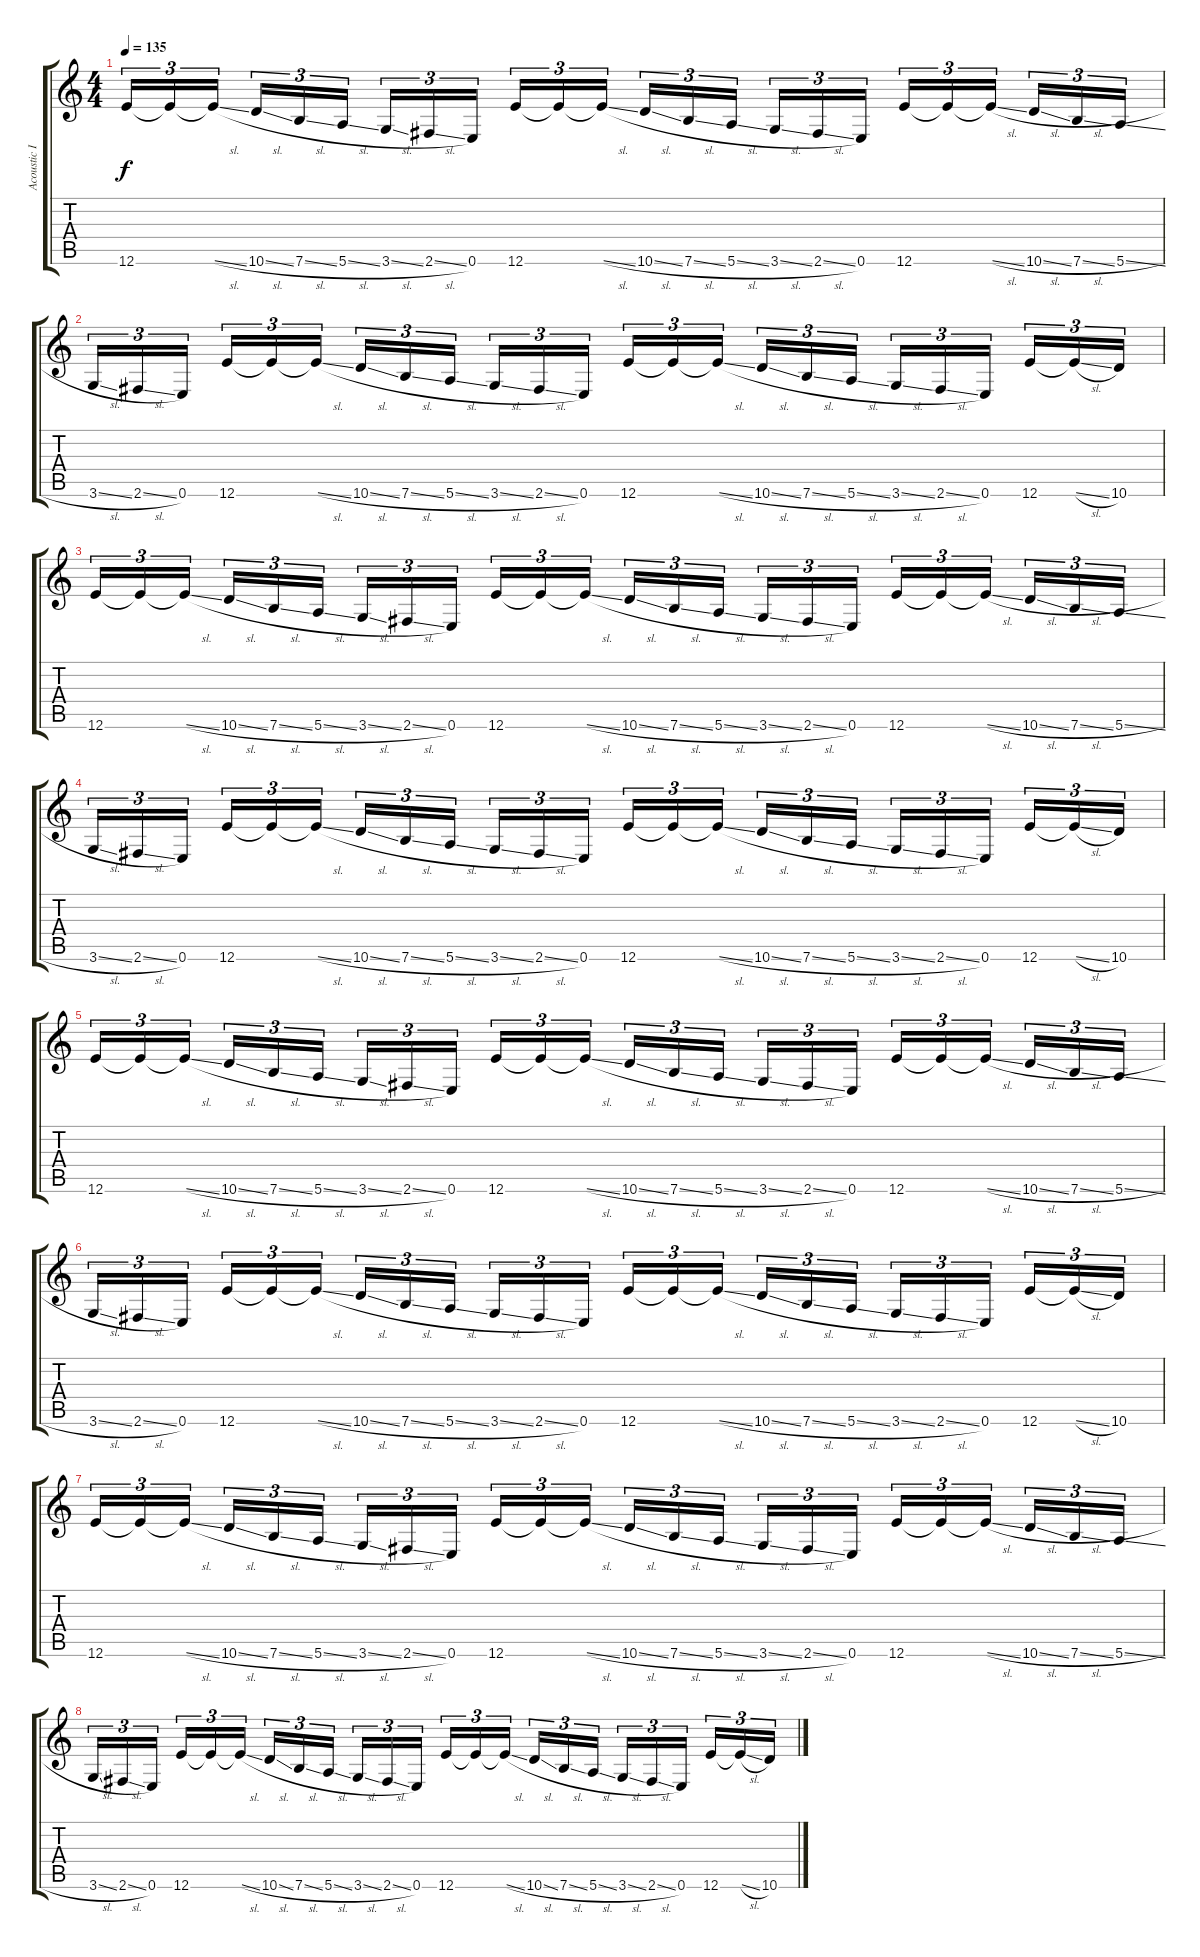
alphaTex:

\track ("Acoustic I" "Acoustic I") {instrument distortionguitar}
\staff {score tabs}
\tuning (E4 B3 G3 D3 A2 E2) {hide}
\ts (4 4)
\tempo 135
\clef g2
\ks c
12.6.16{tu (3 2) dy f instrument distortionguitar} 12.6{t}.16{tu (3 2)} 12.6{sl t}.16{tu (3 2)} 10.6{sl}.16{tu (3 2)} 7.6{sl}.16{tu (3 2)} 5.6{sl}.16{tu (3 2)} 3.6{sl}.16{tu (3 2)} 2.6{sl}.16{tu (3 2)} 0.6.16{tu (3 2)} 12.6.16{tu (3 2)} 12.6{t}.16{tu (3 2)} 12.6{sl t}.16{tu (3 2)} 10.6{sl}.16{tu (3 2)} 7.6{sl}.16{tu (3 2)} 5.6{sl}.16{tu (3 2)} 3.6{sl}.16{tu (3 2)} 2.6{sl}.16{tu (3 2)} 0.6.16{tu (3 2)} 12.6.16{tu (3 2)} 12.6{t}.16{tu (3 2)} 12.6{sl t}.16{tu (3 2)} 10.6{sl}.16{tu (3 2)} 7.6{sl}.16{tu (3 2)} 5.6{sl}.16{tu (3 2)} |
3.6{sl}.16{tu (3 2)} 2.6{sl}.16{tu (3 2)} 0.6.16{tu (3 2)} 12.6.16{tu (3 2)} 12.6{t}.16{tu (3 2)} 12.6{sl t}.16{tu (3 2)} 10.6{sl}.16{tu (3 2)} 7.6{sl}.16{tu (3 2)} 5.6{sl}.16{tu (3 2)} 3.6{sl}.16{tu (3 2)} 2.6{sl}.16{tu (3 2)} 0.6.16{tu (3 2)} 12.6.16{tu (3 2)} 12.6{t}.16{tu (3 2)} 12.6{sl t}.16{tu (3 2)} 10.6{sl}.16{tu (3 2)} 7.6{sl}.16{tu (3 2)} 5.6{sl}.16{tu (3 2)} 3.6{sl}.16{tu (3 2)} 2.6{sl}.16{tu (3 2)} 0.6.16{tu (3 2)} 12.6.16{tu (3 2)} 12.6{sl t}.16{tu (3 2)} 10.6.16{tu (3 2)} |
12.6.16{tu (3 2)} 12.6{t}.16{tu (3 2)} 12.6{sl t}.16{tu (3 2)} 10.6{sl}.16{tu (3 2)} 7.6{sl}.16{tu (3 2)} 5.6{sl}.16{tu (3 2)} 3.6{sl}.16{tu (3 2)} 2.6{sl}.16{tu (3 2)} 0.6.16{tu (3 2)} 12.6.16{tu (3 2)} 12.6{t}.16{tu (3 2)} 12.6{sl t}.16{tu (3 2)} 10.6{sl}.16{tu (3 2)} 7.6{sl}.16{tu (3 2)} 5.6{sl}.16{tu (3 2)} 3.6{sl}.16{tu (3 2)} 2.6{sl}.16{tu (3 2)} 0.6.16{tu (3 2)} 12.6.16{tu (3 2)} 12.6{t}.16{tu (3 2)} 12.6{sl t}.16{tu (3 2)} 10.6{sl}.16{tu (3 2)} 7.6{sl}.16{tu (3 2)} 5.6{sl}.16{tu (3 2)} |
3.6{sl}.16{tu (3 2)} 2.6{sl}.16{tu (3 2)} 0.6.16{tu (3 2)} 12.6.16{tu (3 2)} 12.6{t}.16{tu (3 2)} 12.6{sl t}.16{tu (3 2)} 10.6{sl}.16{tu (3 2)} 7.6{sl}.16{tu (3 2)} 5.6{sl}.16{tu (3 2)} 3.6{sl}.16{tu (3 2)} 2.6{sl}.16{tu (3 2)} 0.6.16{tu (3 2)} 12.6.16{tu (3 2)} 12.6{t}.16{tu (3 2)} 12.6{sl t}.16{tu (3 2)} 10.6{sl}.16{tu (3 2)} 7.6{sl}.16{tu (3 2)} 5.6{sl}.16{tu (3 2)} 3.6{sl}.16{tu (3 2)} 2.6{sl}.16{tu (3 2)} 0.6.16{tu (3 2)} 12.6.16{tu (3 2)} 12.6{sl t}.16{tu (3 2)} 10.6.16{tu (3 2)} |
12.6.16{tu (3 2)} 12.6{t}.16{tu (3 2)} 12.6{sl t}.16{tu (3 2)} 10.6{sl}.16{tu (3 2)} 7.6{sl}.16{tu (3 2)} 5.6{sl}.16{tu (3 2)} 3.6{sl}.16{tu (3 2)} 2.6{sl}.16{tu (3 2)} 0.6.16{tu (3 2)} 12.6.16{tu (3 2)} 12.6{t}.16{tu (3 2)} 12.6{sl t}.16{tu (3 2)} 10.6{sl}.16{tu (3 2)} 7.6{sl}.16{tu (3 2)} 5.6{sl}.16{tu (3 2)} 3.6{sl}.16{tu (3 2)} 2.6{sl}.16{tu (3 2)} 0.6.16{tu (3 2)} 12.6.16{tu (3 2)} 12.6{t}.16{tu (3 2)} 12.6{sl t}.16{tu (3 2)} 10.6{sl}.16{tu (3 2)} 7.6{sl}.16{tu (3 2)} 5.6{sl}.16{tu (3 2)} |
3.6{sl}.16{tu (3 2)} 2.6{sl}.16{tu (3 2)} 0.6.16{tu (3 2)} 12.6.16{tu (3 2)} 12.6{t}.16{tu (3 2)} 12.6{sl t}.16{tu (3 2)} 10.6{sl}.16{tu (3 2)} 7.6{sl}.16{tu (3 2)} 5.6{sl}.16{tu (3 2)} 3.6{sl}.16{tu (3 2)} 2.6{sl}.16{tu (3 2)} 0.6.16{tu (3 2)} 12.6.16{tu (3 2)} 12.6{t}.16{tu (3 2)} 12.6{sl t}.16{tu (3 2)} 10.6{sl}.16{tu (3 2)} 7.6{sl}.16{tu (3 2)} 5.6{sl}.16{tu (3 2)} 3.6{sl}.16{tu (3 2)} 2.6{sl}.16{tu (3 2)} 0.6.16{tu (3 2)} 12.6.16{tu (3 2)} 12.6{sl t}.16{tu (3 2)} 10.6.16{tu (3 2)} |
12.6.16{tu (3 2)} 12.6{t}.16{tu (3 2)} 12.6{sl t}.16{tu (3 2)} 10.6{sl}.16{tu (3 2)} 7.6{sl}.16{tu (3 2)} 5.6{sl}.16{tu (3 2)} 3.6{sl}.16{tu (3 2)} 2.6{sl}.16{tu (3 2)} 0.6.16{tu (3 2)} 12.6.16{tu (3 2)} 12.6{t}.16{tu (3 2)} 12.6{sl t}.16{tu (3 2)} 10.6{sl}.16{tu (3 2)} 7.6{sl}.16{tu (3 2)} 5.6{sl}.16{tu (3 2)} 3.6{sl}.16{tu (3 2)} 2.6{sl}.16{tu (3 2)} 0.6.16{tu (3 2)} 12.6.16{tu (3 2)} 12.6{t}.16{tu (3 2)} 12.6{sl t}.16{tu (3 2)} 10.6{sl}.16{tu (3 2)} 7.6{sl}.16{tu (3 2)} 5.6{sl}.16{tu (3 2)} |
3.6{sl}.16{tu (3 2)} 2.6{sl}.16{tu (3 2)} 0.6.16{tu (3 2)} 12.6.16{tu (3 2)} 12.6{t}.16{tu (3 2)} 12.6{sl t}.16{tu (3 2)} 10.6{sl}.16{tu (3 2)} 7.6{sl}.16{tu (3 2)} 5.6{sl}.16{tu (3 2)} 3.6{sl}.16{tu (3 2)} 2.6{sl}.16{tu (3 2)} 0.6.16{tu (3 2)} 12.6.16{tu (3 2)} 12.6{t}.16{tu (3 2)} 12.6{sl t}.16{tu (3 2)} 10.6{sl}.16{tu (3 2)} 7.6{sl}.16{tu (3 2)} 5.6{sl}.16{tu (3 2)} 3.6{sl}.16{tu (3 2)} 2.6{sl}.16{tu (3 2)} 0.6.16{tu (3 2)} 12.6.16{tu (3 2)} 12.6{sl t}.16{tu (3 2)} 10.6.16{tu (3 2)}
